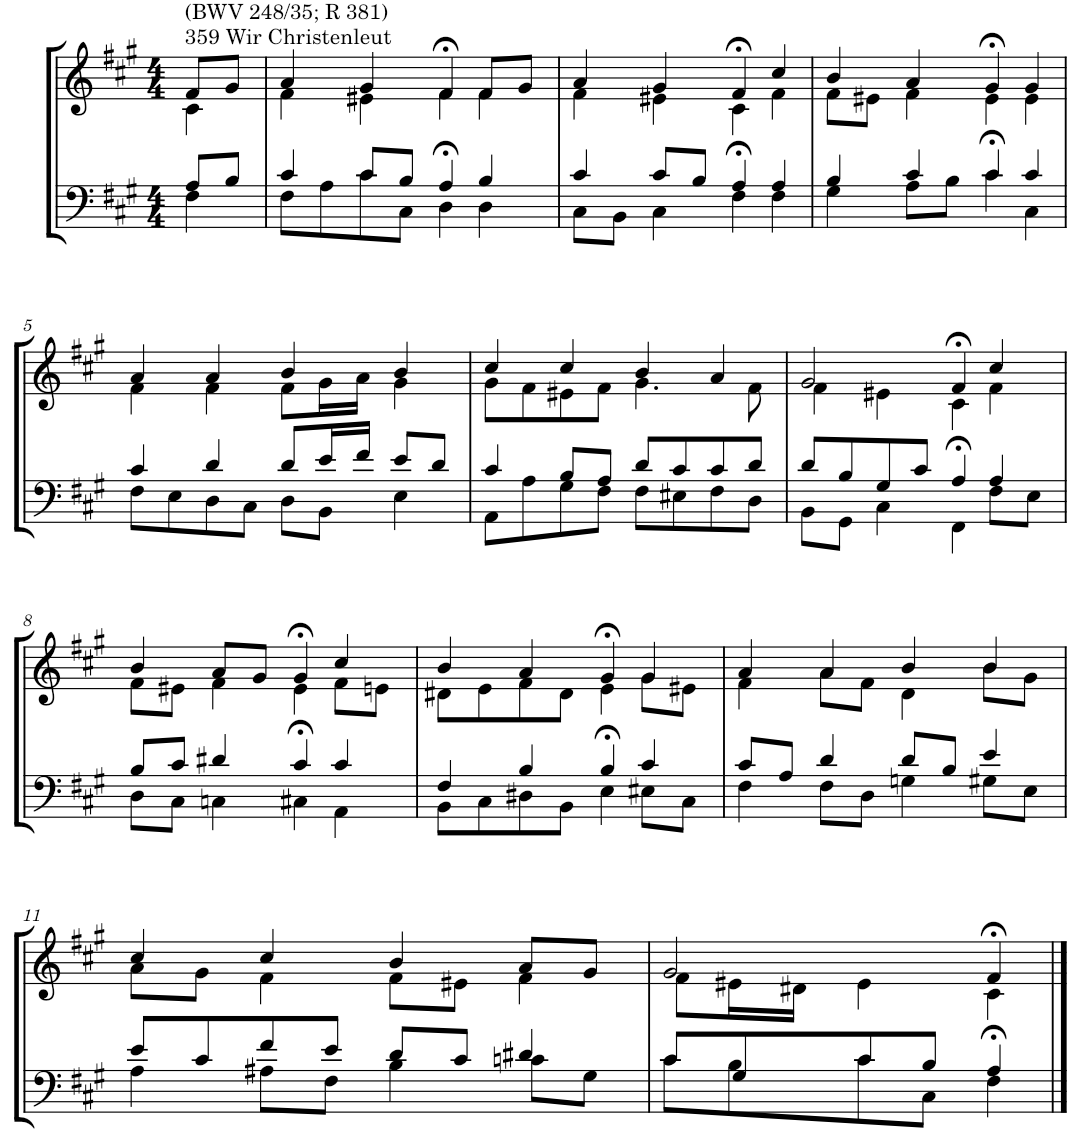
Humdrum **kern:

**kern	**kern
*part2	*part1
*staff2	*staff1
*I"Tenor/Baß	*I"Sopran/Alt
*clefF4	*clefG2
*k[f#c#g#]	*k[f#c#g#]
*M4/4	*M4/4
=1	=1
*^	*^
!	!	!LO:TX:a:t=359 Wir Christenleut	!
!	!	!LO:TX:a:t=(BWV 248/35; R 381)	!
8A/L	4F#\	8f#/L	4c#\
8B/J	.	8g#/J	.
=2	=2	=2	=2
4c#/	8F#\L	4a/	4f#\
.	8A\	.	.
8c#/L	8c#\	4g#/	4e#X\
8B/J	8C#\J	.	.
4A/	4D>\	4f#>/	4f#\
4B/	4D\	8f#/L	4f#\
.	.	8g#/J	.
=3	=3	=3	=3
4c#/	8C#\L	4a/	4f#\
.	8BB\J	.	.
8c#/L	4C#\	4g#/	4e#X\
8B/J	.	.	.
4A/	4F#>\	4f#>/	4c#\
4A/	4F#\	4cc#/	4f#\
=4	=4	=4	=4
4B/	4G#\	4b/	8f#\L
.	.	.	8e#X\J
4c#/	8A\L	4a/	4f#\
.	8B\J	.	.
4c#/	4c#>\	4g#>/	4e#\
4c#/	4C#\	4g#/	4e#\
!!LO:LB:g=z	!!
=5	=5	=5	=5
4c#/	8F#\L	4a/	4f#\
.	8E\	.	.
4d/	8D\	4a/	4f#\
.	8C#\J	.	.
8d/L	8D\L	4b/	8f#\L
16e/L	8BB\J	.	16g#\L
16f#/JJ	.	.	16a\JJ
8e/L	4E\	4b/	4g#\
8d/J	.	.	.
=6	=6	=6	=6
4c#/	8AA\L	4cc#/	8g#\L
.	8A\	.	8f#\
8B/L	8G#\	4cc#/	8e#X\
8A/J	8F#\J	.	8f#\J
8d/L	8F#\L	4b/	4.g#\
8c#/	8E#X\	.	.
8c#/	8F#\	4a/	.
8d/J	8D\J	.	8f#\
=7	=7	=7	=7
8d/L	8BB\L	2g#/	4f#\
8B/	8GG#\J	.	.
8G#/	4C#\	.	4e#X\
8c#/J	.	.	.
4A/	4FF#>\	4f#>/	4c#\
4A/	8F#\L	4cc#/	4f#\
.	8E\J	.	.
!!LO:LB:g=z	!!
=8	=8	=8	=8
8B/L	8D\L	4b/	8f#\L
8c#/J	8C#\J	.	8e#X\J
4d#X/	4Cn\	8a/L	4f#\
.	.	8g#/J	.
4c#/	4C#X>\	4g#>/	4e#\
4c#/	4AA\	4cc#/	8f#\L
.	.	.	8en\J
=9	=9	=9	=9
4F#/	8BB\L	4b/	8d#X\L
.	8C#\	.	8e\
4B/	8D#X\	4a/	8f#\
.	8BB\J	.	8d#\J
4B/	4E>\	4g#>/	4e\
4c#/	8E#X\L	4g#/	8g#\L
.	8C#\J	.	8e#X\J
=10	=10	=10	=10
8c#/L	4F#\	4a/	4f#\
8A/J	.	.	.
4d/	8F#\L	4a/	8a\L
.	8D\J	.	8f#\J
8d/L	4Gn\	4b/	4d\
8B/J	.	.	.
4e/	8G#X\L	4b/	8b\L
.	8E\J	.	8g#\J
!!LO:LB:g=z	!!
=11	=11	=11	=11
8e/L	4A\	4cc#/	8a\L
8c#/	.	.	8g#\J
8f#/	8A#X\L	4cc#/	4f#\
8e/J	8F#\J	.	.
8d/L	4B\	4b/	8f#\L
8c#/J	.	.	8e#X\J
4d#X/	8cn\L	8a/L	4f#\
.	8G#\J	8g#/J	.
=12	=12	=12	=12
8c#/L	8c#\L	2g#/	8f#\L
8G#/	8B\	.	16e#X\L
.	.	.	16d#X\JJ
8c#/	8c#\	.	4e#\
8B/J	8C#\J	.	.
4A/	4F#>\	4f#>/	4c#\
*v	*v	*	*
*	*v	*v
==	==
*-	*-
